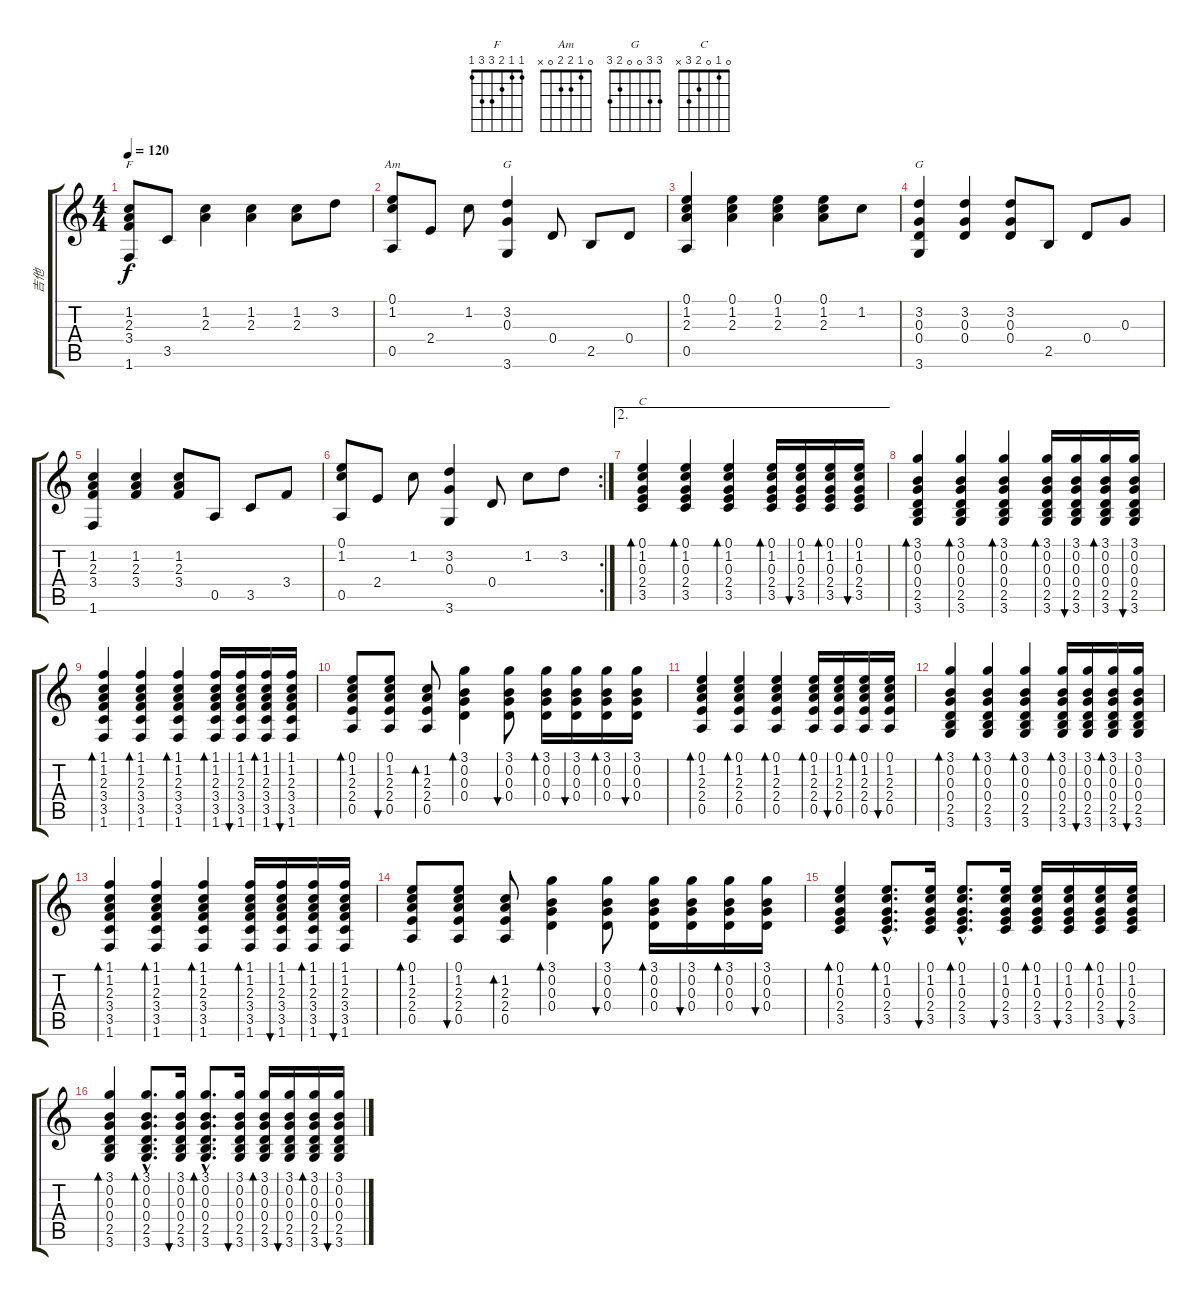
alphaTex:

\track ("吉他" "吉他") {instrument acousticguitarsteel}
\staff {score tabs}
\tuning (E4 B3 G3 D3 A2 E2) {hide}
\chord ("F" 1 1 2 3 3 1)
\chord ("Am" 0 1 2 2 0 x)
\chord ("G" 3 0 0 0 2 3)
\chord ("G" 3 3 0 0 2 3)
\chord ("C" 0 1 0 2 3 x)
\ts (4 4)
\tempo 120
\clef g2
\ks c
(1.2 2.3 3.4 1.6).8{ch "F" dy f} 3.5.8 (1.2 2.3).4 (1.2 2.3).4 (1.2 2.3).8 3.2.8 |
(0.1 1.2 0.5).8{ch "Am"} 2.4.8 1.2.8 (3.2 0.3 3.6).4{ch "G"} 0.4.8 2.5.8 0.4.8 |
(0.1 1.2 2.3 0.5).4 (0.1 1.2 2.3).4 (0.1 1.2 2.3).4 (0.1 1.2 2.3).8 1.2.8 |
(3.2 0.3 0.4 3.6).4{ch "G"} (3.2 0.3 0.4).4 (3.2 0.3 0.4).8 2.5.8 0.4.8 0.3.8 |
(1.2 2.3 3.4 1.6).4 (1.2 2.3 3.4).4 (1.2 2.3 3.4).8 0.5.8 3.5.8 3.4.8 |
\rc 2
(0.1 1.2 0.5).8 2.4.8 1.2.8 (3.2 0.3 3.6).4 0.4.8 1.2.8 3.2.8 |
\ae 2
(0.1 1.2 0.3 2.4 3.5).4{bd 60 ch "C"} (0.1 1.2 0.3 2.4 3.5).4{bd 60} (0.1 1.2 0.3 2.4 3.5).4{bd 60} (0.1 1.2 0.3 2.4 3.5).16{bd 60} (0.1 1.2 0.3 2.4 3.5).16{bu 60} (0.1 1.2 0.3 2.4 3.5).16{bd 60} (0.1 1.2 0.3 2.4 3.5).16{bu 60} |
(3.1 0.2 0.3 0.4 2.5 3.6).4{bd 60} (3.1 0.2 0.3 0.4 2.5 3.6).4{bd 60} (3.1 0.2 0.3 0.4 2.5 3.6).4{bd 60} (3.1 0.2 0.3 0.4 2.5 3.6).16{bd 60} (3.1 0.2 0.3 0.4 2.5 3.6).16{bu 60} (3.1 0.2 0.3 0.4 2.5 3.6).16{bd 60} (3.1 0.2 0.3 0.4 2.5 3.6).16{bu 60} |
(1.1 1.2 2.3 3.4 3.5 1.6).4{bd 60} (1.1 1.2 2.3 3.4 3.5 1.6).4{bd 60} (1.1 1.2 2.3 3.4 3.5 1.6).4{bd 60} (1.1 1.2 2.3 3.4 3.5 1.6).16{bd 60} (1.1 1.2 2.3 3.4 3.5 1.6).16{bu 60} (1.1 1.2 2.3 3.4 3.5 1.6).16{bd 60} (1.1 1.2 2.3 3.4 3.5 1.6).16{bu 60} |
(0.1 1.2 2.3 2.4 0.5).8{bd 60} (0.1 1.2 2.3 2.4 0.5).8{bu 60} (1.2 2.3 2.4 0.5).8{bd 60} (3.1 0.2 0.3 0.4).4{bd 60} (3.1 0.2 0.3 0.4).8{bu 60} (3.1 0.2 0.3 0.4).16{bd 60} (3.1 0.2 0.3 0.4).16{bu 60} (3.1 0.2 0.3 0.4).16{bd 60} (3.1 0.2 0.3 0.4).16{bu 60} |
(0.1 1.2 2.3 2.4 0.5).4{bd 60} (0.1 1.2 2.3 2.4 0.5).4{bd 60} (0.1 1.2 2.3 2.4 0.5).4{bd 60} (0.1 1.2 2.3 2.4 0.5).16{bd 60} (0.1 1.2 2.3 2.4 0.5).16{bu 60} (0.1 1.2 2.3 2.4 0.5).16{bd 60} (0.1 1.2 2.3 2.4 0.5).16{bu 60} |
(3.1 0.2 0.3 0.4 2.5 3.6).4{bd 60} (3.1 0.2 0.3 0.4 2.5 3.6).4{bd 60} (3.1 0.2 0.3 0.4 2.5 3.6).4{bd 60} (3.1 0.2 0.3 0.4 2.5 3.6).16{bd 60} (3.1 0.2 0.3 0.4 2.5 3.6).16{bu 60} (3.1 0.2 0.3 0.4 2.5 3.6).16{bd 60} (3.1 0.2 0.3 0.4 2.5 3.6).16{bu 60} |
(1.1 1.2 2.3 3.4 3.5 1.6).4{bd 60} (1.1 1.2 2.3 3.4 3.5 1.6).4{bd 60} (1.1 1.2 2.3 3.4 3.5 1.6).4{bd 60} (1.1 1.2 2.3 3.4 3.5 1.6).16{bd 60} (1.1 1.2 2.3 3.4 3.5 1.6).16{bu 60} (1.1 1.2 2.3 3.4 3.5 1.6).16{bd 60} (1.1 1.2 2.3 3.4 3.5 1.6).16{bu 60} |
(0.1 1.2 2.3 2.4 0.5).8{bd 60} (0.1 1.2 2.3 2.4 0.5).8{bu 60} (1.2 2.3 2.4 0.5).8{bd 60} (3.1 0.2 0.3 0.4).4{bd 60} (3.1 0.2 0.3 0.4).8{bu 60} (3.1 0.2 0.3 0.4).16{bd 60} (3.1 0.2 0.3 0.4).16{bu 60} (3.1 0.2 0.3 0.4).16{bd 60} (3.1 0.2 0.3 0.4).16{bu 60} |
(0.1 1.2 0.3 2.4 3.5).4{bd 60} (0.1{hac} 1.2{hac} 0.3{hac} 2.4{hac} 3.5{hac}).8{d bd 60} (0.1 1.2 0.3 2.4 3.5).16{bu 60} (0.1{hac} 1.2{hac} 0.3{hac} 2.4{hac} 3.5{hac}).8{d bd 60} (0.1 1.2 0.3 2.4 3.5).16{bu 60} (0.1 1.2 0.3 2.4 3.5).16{bd 60} (0.1 1.2 0.3 2.4 3.5).16{bu 60} (0.1 1.2 0.3 2.4 3.5).16{bd 60} (0.1 1.2 0.3 2.4 3.5).16{bu 60} |
(3.1 0.2 0.3 0.4 2.5 3.6).4{bd 60} (3.1{hac} 0.2{hac} 0.3{hac} 0.4{hac} 2.5{hac} 3.6{hac}).8{d bd 60} (3.1 0.2 0.3 0.4 2.5 3.6).16{bu 60} (3.1{hac} 0.2{hac} 0.3{hac} 0.4{hac} 2.5{hac} 3.6{hac}).8{d bd 60} (3.1 0.2 0.3 0.4 2.5 3.6).16{bu 60} (3.1 0.2 0.3 0.4 2.5 3.6).16{bd 60} (3.1 0.2 0.3 0.4 2.5 3.6).16{bu 60} (3.1 0.2 0.3 0.4 2.5 3.6).16{bd 60} (3.1 0.2 0.3 0.4 2.5 3.6).16{bu 60}
